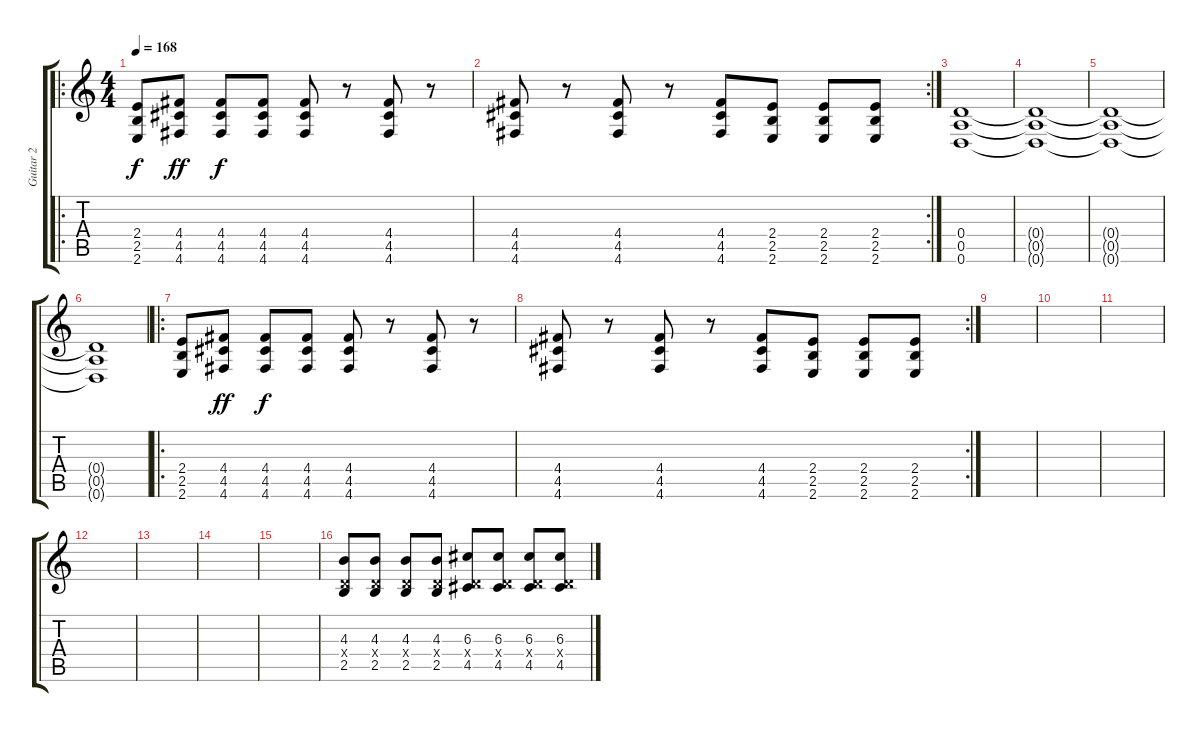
\track ("Guitar 2" "Guitar 2") {instrument overdrivenguitar}
\staff {score tabs}
\tuning (E4 B3 G3 D3 A2 D2) {hide}
\ro
\ts (4 4)
\tempo 168
\clef g2
\ks c
(2.4 2.5 2.6).8{dy f} (4.4 4.5 4.6).8{dy ff} (4.4 4.5 4.6).8{dy f} (4.4 4.5 4.6).8 (4.4 4.5 4.6).8 r.8 (4.4 4.5 4.6).8 r.8 |
\rc 2
(4.4 4.5 4.6).8 r.8 (4.4 4.5 4.6).8 r.8 (4.4 4.5 4.6).8 (2.4 2.5 2.6).8 (2.4 2.5 2.6).8 (2.4 2.5 2.6).8 |
(0.4 0.5 0.6).1 |
(0.4{t} 0.5{t} 0.6{t}).1 |
(0.4{t} 0.5{t} 0.6{t}).1 |
(0.4{t} 0.5{t} 0.6{t}).1 |
\ro
(2.4 2.5 2.6).8 (4.4 4.5 4.6).8{dy ff} (4.4 4.5 4.6).8{dy f} (4.4 4.5 4.6).8 (4.4 4.5 4.6).8 r.8 (4.4 4.5 4.6).8 r.8 |
\rc 2
(4.4 4.5 4.6).8 r.8 (4.4 4.5 4.6).8 r.8 (4.4 4.5 4.6).8 (2.4 2.5 2.6).8 (2.4 2.5 2.6).8 (2.4 2.5 2.6).8 |
|
|
|
|
|
|
|
(4.3 0.4{x} 2.5).8{instrument distortionguitar} (4.3 0.4{x} 2.5).8 (4.3 0.4{x} 2.5).8 (4.3 0.4{x} 2.5).8 (6.3 0.4{x} 4.5).8 (6.3 0.4{x} 4.5).8 (6.3 0.4{x} 4.5).8 (6.3 0.4{x} 4.5).8
